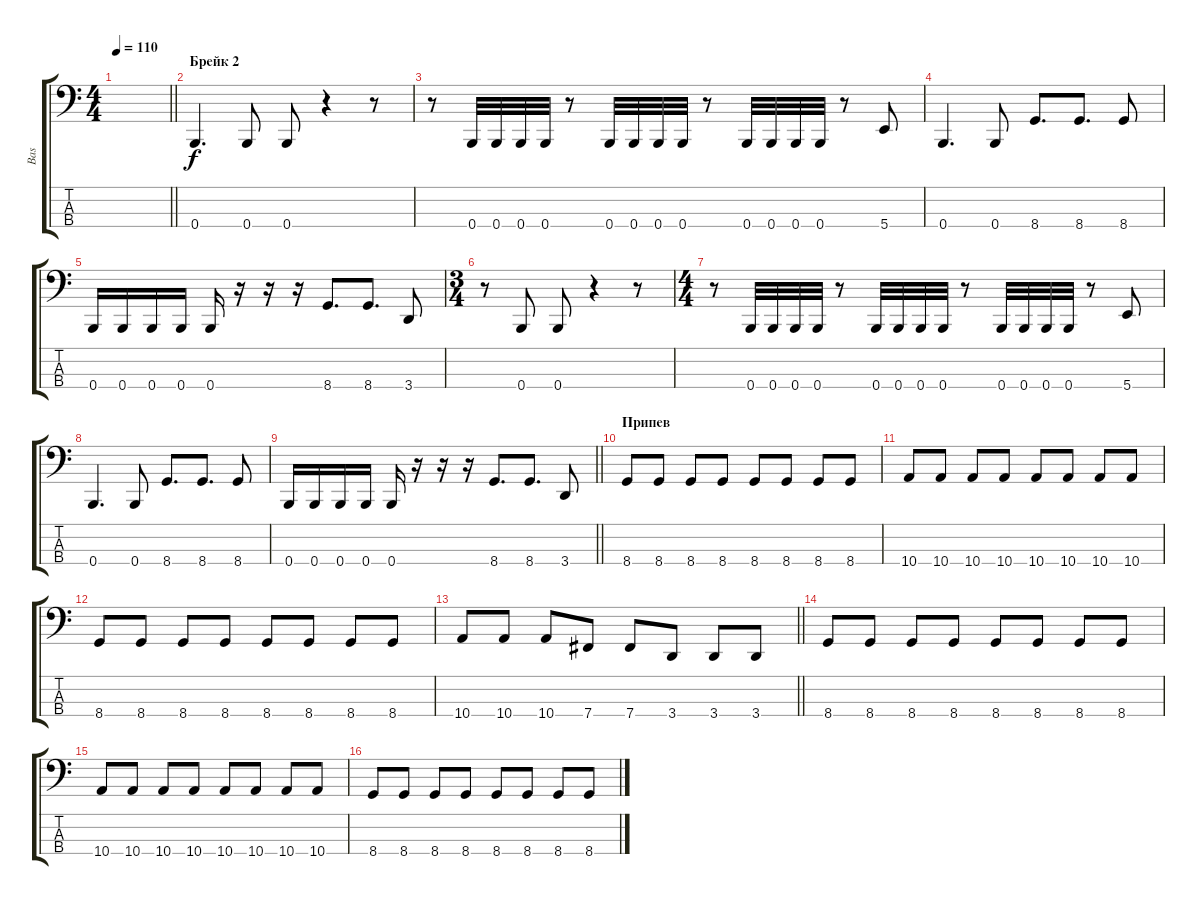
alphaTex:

\track ("Bas" "Bas") {instrument electricbasspick}
\staff {score tabs}
\tuning (E2 B1 Gb1 B0) {hide}
\ts (4 4)
\tempo 110
\clef f4
\barLineRight lightlight
\ks c
|
\section ("" "Брейк 2")
0.4.4{d} 0.4.8 0.4.8 r.4 r.8 |
r.8 0.4.32 0.4.32 0.4.32 0.4.32 r.8 0.4.32 0.4.32 0.4.32 0.4.32 r.8 0.4.32 0.4.32 0.4.32 0.4.32 r.8 5.4.8 |
0.4.4{d} 0.4.8 8.4.8{d} 8.4.8{d} 8.4.8 |
0.4.16 0.4.16 0.4.16 0.4.16 0.4.16 r.16 r.16 r.16 8.4.8{d} 8.4.8{d} 3.4.8 |
\ts (3 4)
r.8 0.4.8 0.4.8 r.4 r.8 |
\ts (4 4)
r.8 0.4.32 0.4.32 0.4.32 0.4.32 r.8 0.4.32 0.4.32 0.4.32 0.4.32 r.8 0.4.32 0.4.32 0.4.32 0.4.32 r.8 5.4.8 |
0.4.4{d} 0.4.8 8.4.8{d} 8.4.8{d} 8.4.8 |
\barLineRight lightlight
0.4.16 0.4.16 0.4.16 0.4.16 0.4.16 r.16 r.16 r.16 8.4.8{d} 8.4.8{d} 3.4.8 |
\section ("" "Припев")
8.4.8 8.4.8 8.4.8 8.4.8 8.4.8 8.4.8 8.4.8 8.4.8 |
10.4.8 10.4.8 10.4.8 10.4.8 10.4.8 10.4.8 10.4.8 10.4.8 |
8.4.8 8.4.8 8.4.8 8.4.8 8.4.8 8.4.8 8.4.8 8.4.8 |
\barLineRight lightlight
10.4.8 10.4.8 10.4.8 7.4.8 7.4.8 3.4.8 3.4.8 3.4.8 |
8.4.8 8.4.8 8.4.8 8.4.8 8.4.8 8.4.8 8.4.8 8.4.8 |
10.4.8 10.4.8 10.4.8 10.4.8 10.4.8 10.4.8 10.4.8 10.4.8 |
8.4.8 8.4.8 8.4.8 8.4.8 8.4.8 8.4.8 8.4.8 8.4.8
